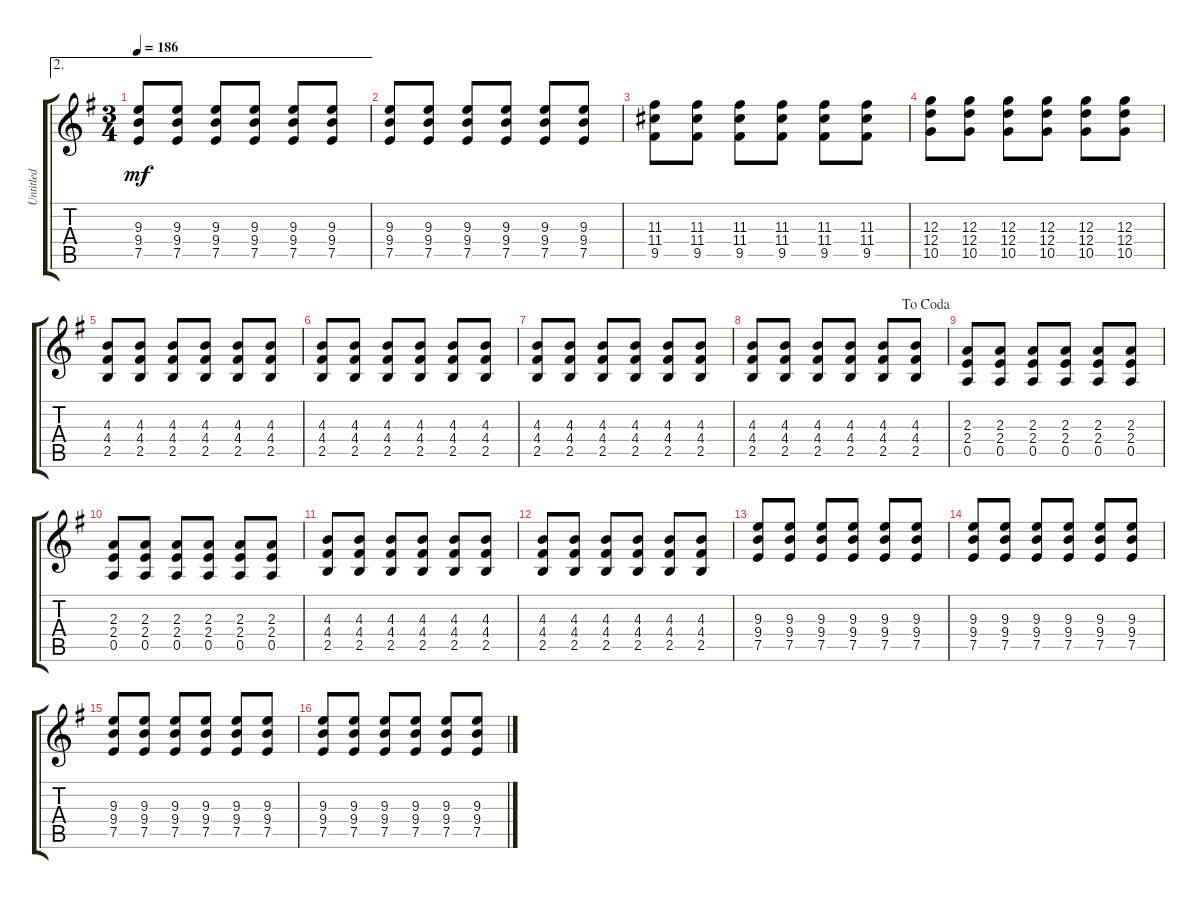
\track ("Untitled" "Untitled") {instrument distortionguitar}
\staff {score tabs}
\tuning (E4 B3 G3 D3 A2 E2) {hide}
\ae 2
\ts (3 4)
\tempo 186
\clef g2
\ks g
(9.3 9.4 7.5).8{dy mf} (9.3 9.4 7.5).8 (9.3 9.4 7.5).8 (9.3 9.4 7.5).8 (9.3 9.4 7.5).8 (9.3 9.4 7.5).8 |
(9.3 9.4 7.5).8 (9.3 9.4 7.5).8 (9.3 9.4 7.5).8 (9.3 9.4 7.5).8 (9.3 9.4 7.5).8 (9.3 9.4 7.5).8 |
(11.3 11.4 9.5).8 (11.3 11.4 9.5).8 (11.3 11.4 9.5).8 (11.3 11.4 9.5).8 (11.3 11.4 9.5).8 (11.3 11.4 9.5).8 |
(12.3 12.4 10.5).8 (12.3 12.4 10.5).8 (12.3 12.4 10.5).8 (12.3 12.4 10.5).8 (12.3 12.4 10.5).8 (12.3 12.4 10.5).8 |
(4.3 4.4 2.5).8 (4.3 4.4 2.5).8 (4.3 4.4 2.5).8 (4.3 4.4 2.5).8 (4.3 4.4 2.5).8 (4.3 4.4 2.5).8 |
(4.3 4.4 2.5).8 (4.3 4.4 2.5).8 (4.3 4.4 2.5).8 (4.3 4.4 2.5).8 (4.3 4.4 2.5).8 (4.3 4.4 2.5).8 |
(4.3 4.4 2.5).8 (4.3 4.4 2.5).8 (4.3 4.4 2.5).8 (4.3 4.4 2.5).8 (4.3 4.4 2.5).8 (4.3 4.4 2.5).8 |
\jump dacoda
(4.3 4.4 2.5).8 (4.3 4.4 2.5).8 (4.3 4.4 2.5).8 (4.3 4.4 2.5).8 (4.3 4.4 2.5).8 (4.3 4.4 2.5).8 |
(2.3 2.4 0.5).8 (2.3 2.4 0.5).8 (2.3 2.4 0.5).8 (2.3 2.4 0.5).8 (2.3 2.4 0.5).8 (2.3 2.4 0.5).8 |
(2.3 2.4 0.5).8 (2.3 2.4 0.5).8 (2.3 2.4 0.5).8 (2.3 2.4 0.5).8 (2.3 2.4 0.5).8 (2.3 2.4 0.5).8 |
(4.3 4.4 2.5).8 (4.3 4.4 2.5).8 (4.3 4.4 2.5).8 (4.3 4.4 2.5).8 (4.3 4.4 2.5).8 (4.3 4.4 2.5).8 |
(4.3 4.4 2.5).8 (4.3 4.4 2.5).8 (4.3 4.4 2.5).8 (4.3 4.4 2.5).8 (4.3 4.4 2.5).8 (4.3 4.4 2.5).8 |
(9.3 9.4 7.5).8 (9.3 9.4 7.5).8 (9.3 9.4 7.5).8 (9.3 9.4 7.5).8 (9.3 9.4 7.5).8 (9.3 9.4 7.5).8 |
(9.3 9.4 7.5).8 (9.3 9.4 7.5).8 (9.3 9.4 7.5).8 (9.3 9.4 7.5).8 (9.3 9.4 7.5).8 (9.3 9.4 7.5).8 |
(9.3 9.4 7.5).8 (9.3 9.4 7.5).8 (9.3 9.4 7.5).8 (9.3 9.4 7.5).8 (9.3 9.4 7.5).8 (9.3 9.4 7.5).8 |
(9.3 9.4 7.5).8 (9.3 9.4 7.5).8 (9.3 9.4 7.5).8 (9.3 9.4 7.5).8 (9.3 9.4 7.5).8 (9.3 9.4 7.5).8
